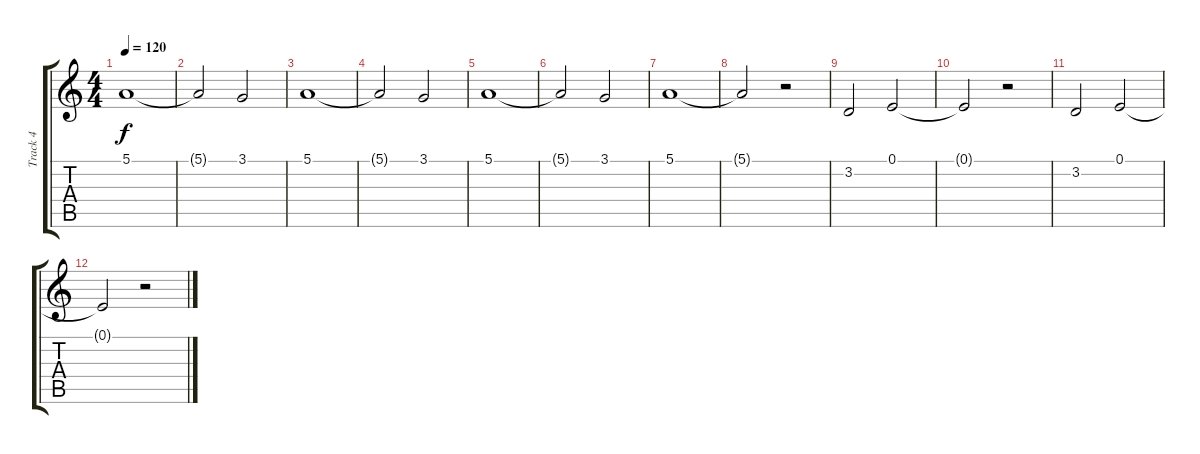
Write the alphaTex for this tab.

\track ("Track 4" "Track 4") {instrument trumpet}
\staff {score tabs}
\tuning (E4 B3 G3 D3 A2 E2) {hide}
\ts (4 4)
\tempo 120
\clef g2
\ks c
5.1.1{dy f} |
5.1{t}.2 3.1.2 |
5.1.1 |
5.1{t}.2 3.1.2 |
5.1.1 |
5.1{t}.2 3.1.2 |
5.1.1 |
5.1{t}.2 r.2 |
3.2.2 0.1.2 |
0.1{t}.2 r.2 |
3.2.2 0.1.2 |
0.1{t}.2 r.2
